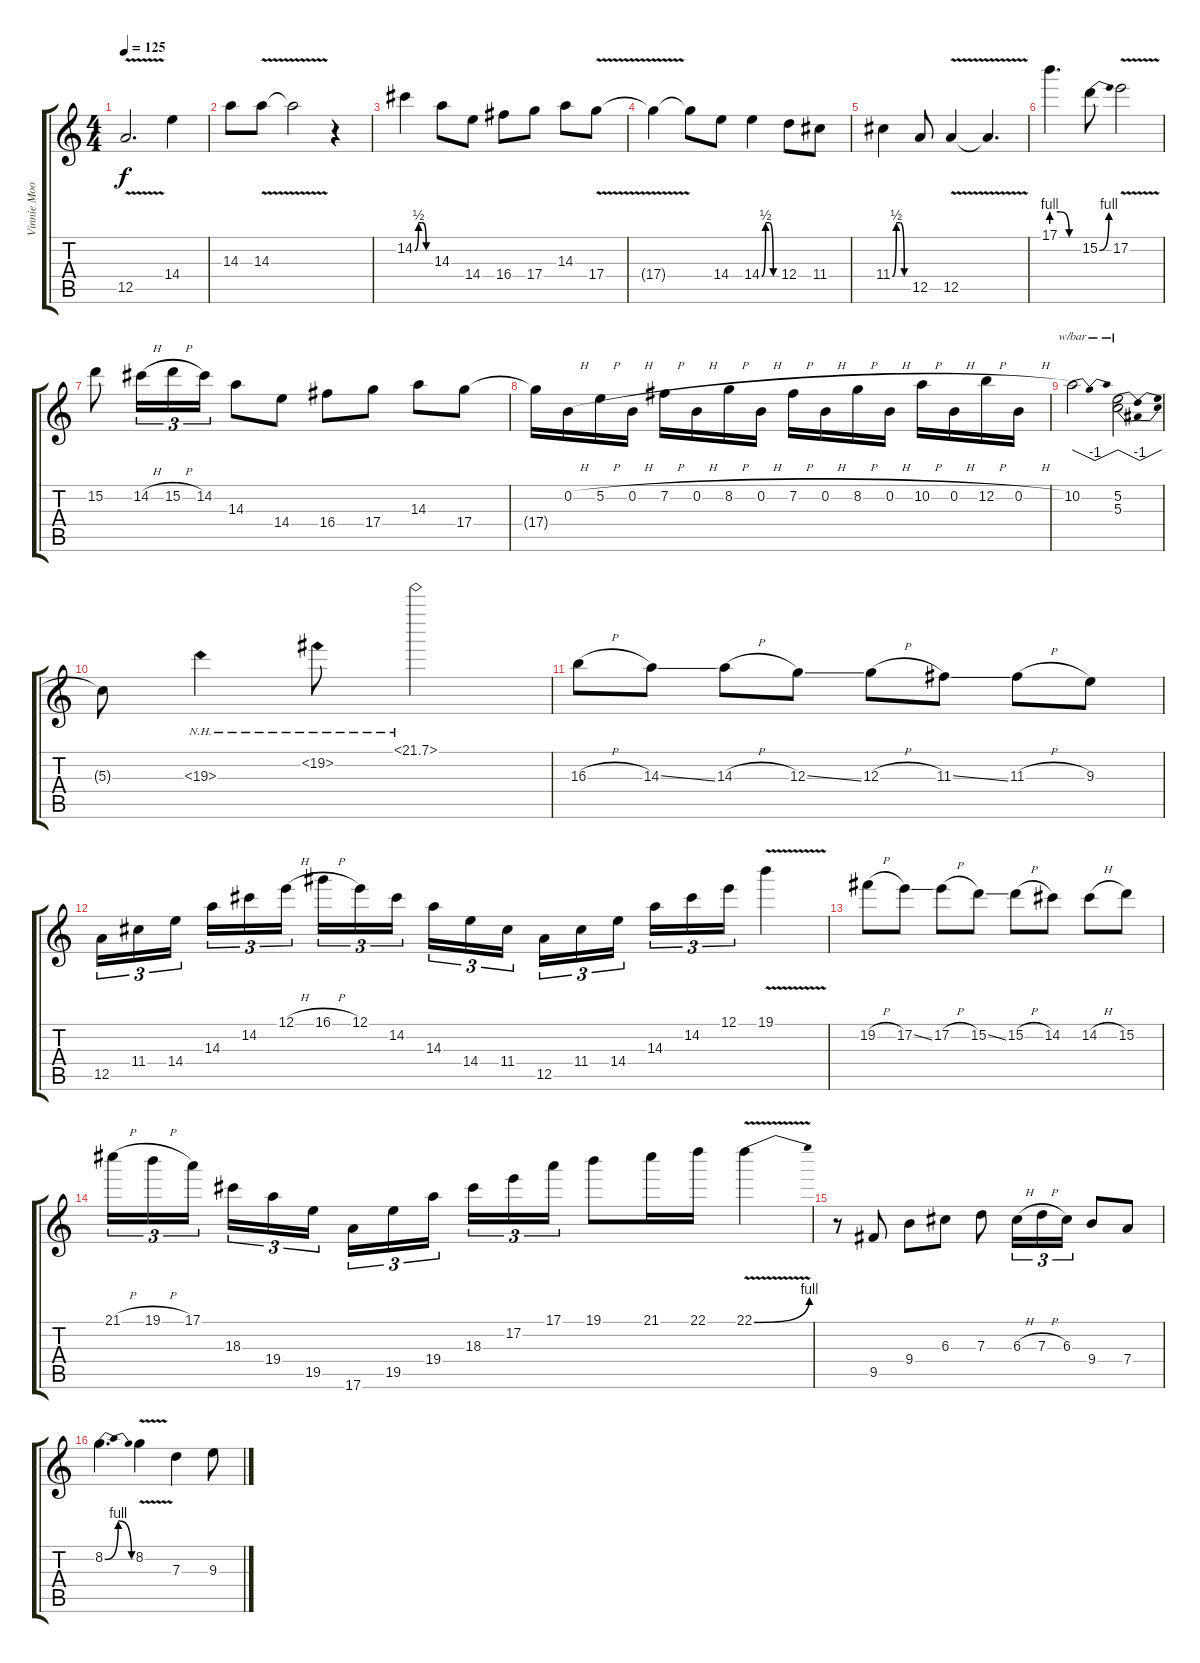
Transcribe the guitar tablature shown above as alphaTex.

\track ("Vinnie Moore" "Vinnie Moo") {instrument distortionguitar}
\staff {score tabs}
\tuning (E4 B3 G3 D3 A2 E2) {hide}
\ts (4 4)
\tempo 125
\clef g2
\ks c
12.5{v}.2{d dy f} 14.4.4 |
14.3.8 14.3{v}.8 14.3{t}.2 r.4 |
14.2{be (custom 0 0 15 2 30 2 45 0 60 0)}.4 14.3.8 14.4.8 16.4.8 17.4.8 14.3.8 17.4{v}.8 |
17.4{t}.4 17.4{t}.8 14.4.8 14.4{be (custom 0 0 15 2 30 2 45 0 60 0)}.4 12.4.8 11.4.8 |
11.4{be (custom 0 0 15 2 30 2 45 0 60 0)}.4 12.5.8 12.5{v}.4 12.5{t}.4{d} |
17.1{be (custom 0 4 20 4 40 0 60 0)}.4{d} 15.2{be (bend 0 0 60 4)}.8 17.2{v}.2 |
15.2.8 14.2{h}.16{tu (3 2)} 15.2{h}.16{tu (3 2)} 14.2.16{tu (3 2)} 14.3.8 14.4.8 16.4.8 17.4.8 14.3.8 17.4.8 |
17.4{t}.16 0.2{h}.16 5.2{h}.16 0.2{h}.16 7.2{h}.16 0.2{h}.16 8.2{h}.16 0.2{h}.16 7.2{h}.16 0.2{h}.16 8.2{h}.16 0.2{h}.16 10.2{h}.16 0.2{h}.16 12.2{h}.16 0.2{h}.16 |
10.2.2{tbe (dip default 0 0 30 -4 60 0)} (5.2 5.3).2{tbe (dip default 0 0 30 -4 60 0)} |
5.3{t}.8 19.3{nh}.4 19.2{nh}.8 21.1{nh}.2 |
16.3{h}.8 14.3{ss}.8 14.3{h}.8 12.3{ss}.8 12.3{h}.8 11.3{ss}.8 11.3{h}.8 9.3.8 |
12.5.16{tu (3 2)} 11.4.16{tu (3 2)} 14.4.16{tu (3 2) beam splitsecondary} 14.3.16{tu (3 2)} 14.2.16{tu (3 2)} 12.1{h}.16{tu (3 2)} 16.1{h}.16{tu (3 2)} 12.1.16{tu (3 2)} 14.2.16{tu (3 2) beam splitsecondary} 14.3.16{tu (3 2)} 14.4.16{tu (3 2)} 11.4.16{tu (3 2)} 12.5.16{tu (3 2)} 11.4.16{tu (3 2)} 14.4.16{tu (3 2) beam splitsecondary} 14.3.16{tu (3 2)} 14.2.16{tu (3 2)} 12.1.16{tu (3 2)} 19.1{v}.4 |
19.2{h}.8 17.2{ss}.8 17.2{h}.8 15.2{ss}.8 15.2{h}.8 14.2.8 14.2{h}.8 15.2.8 |
21.1{h}.16{tu (3 2)} 19.1{h}.16{tu (3 2)} 17.1.16{tu (3 2) beam splitsecondary} 18.3.16{tu (3 2)} 19.4.16{tu (3 2)} 19.5.16{tu (3 2)} 17.6.16{tu (3 2)} 19.5.16{tu (3 2)} 19.4.16{tu (3 2) beam splitsecondary} 18.3.16{tu (3 2)} 17.2.16{tu (3 2)} 17.1.16{tu (3 2)} 19.1.8 21.1.16 22.1.16 22.1{be (bend 0 0 60 4) v}.4 |
r.8 9.5.8 9.4.8 6.3.8 7.3.8 6.3{h}.16{tu (3 2)} 7.3{h}.16{tu (3 2)} 6.3.16{tu (3 2)} 9.4.8 7.4.8 |
8.2{be (bendrelease 0 0 15 4 45 4 60 0)}.4{d} 8.2{v}.4 7.3.4 9.3.8
